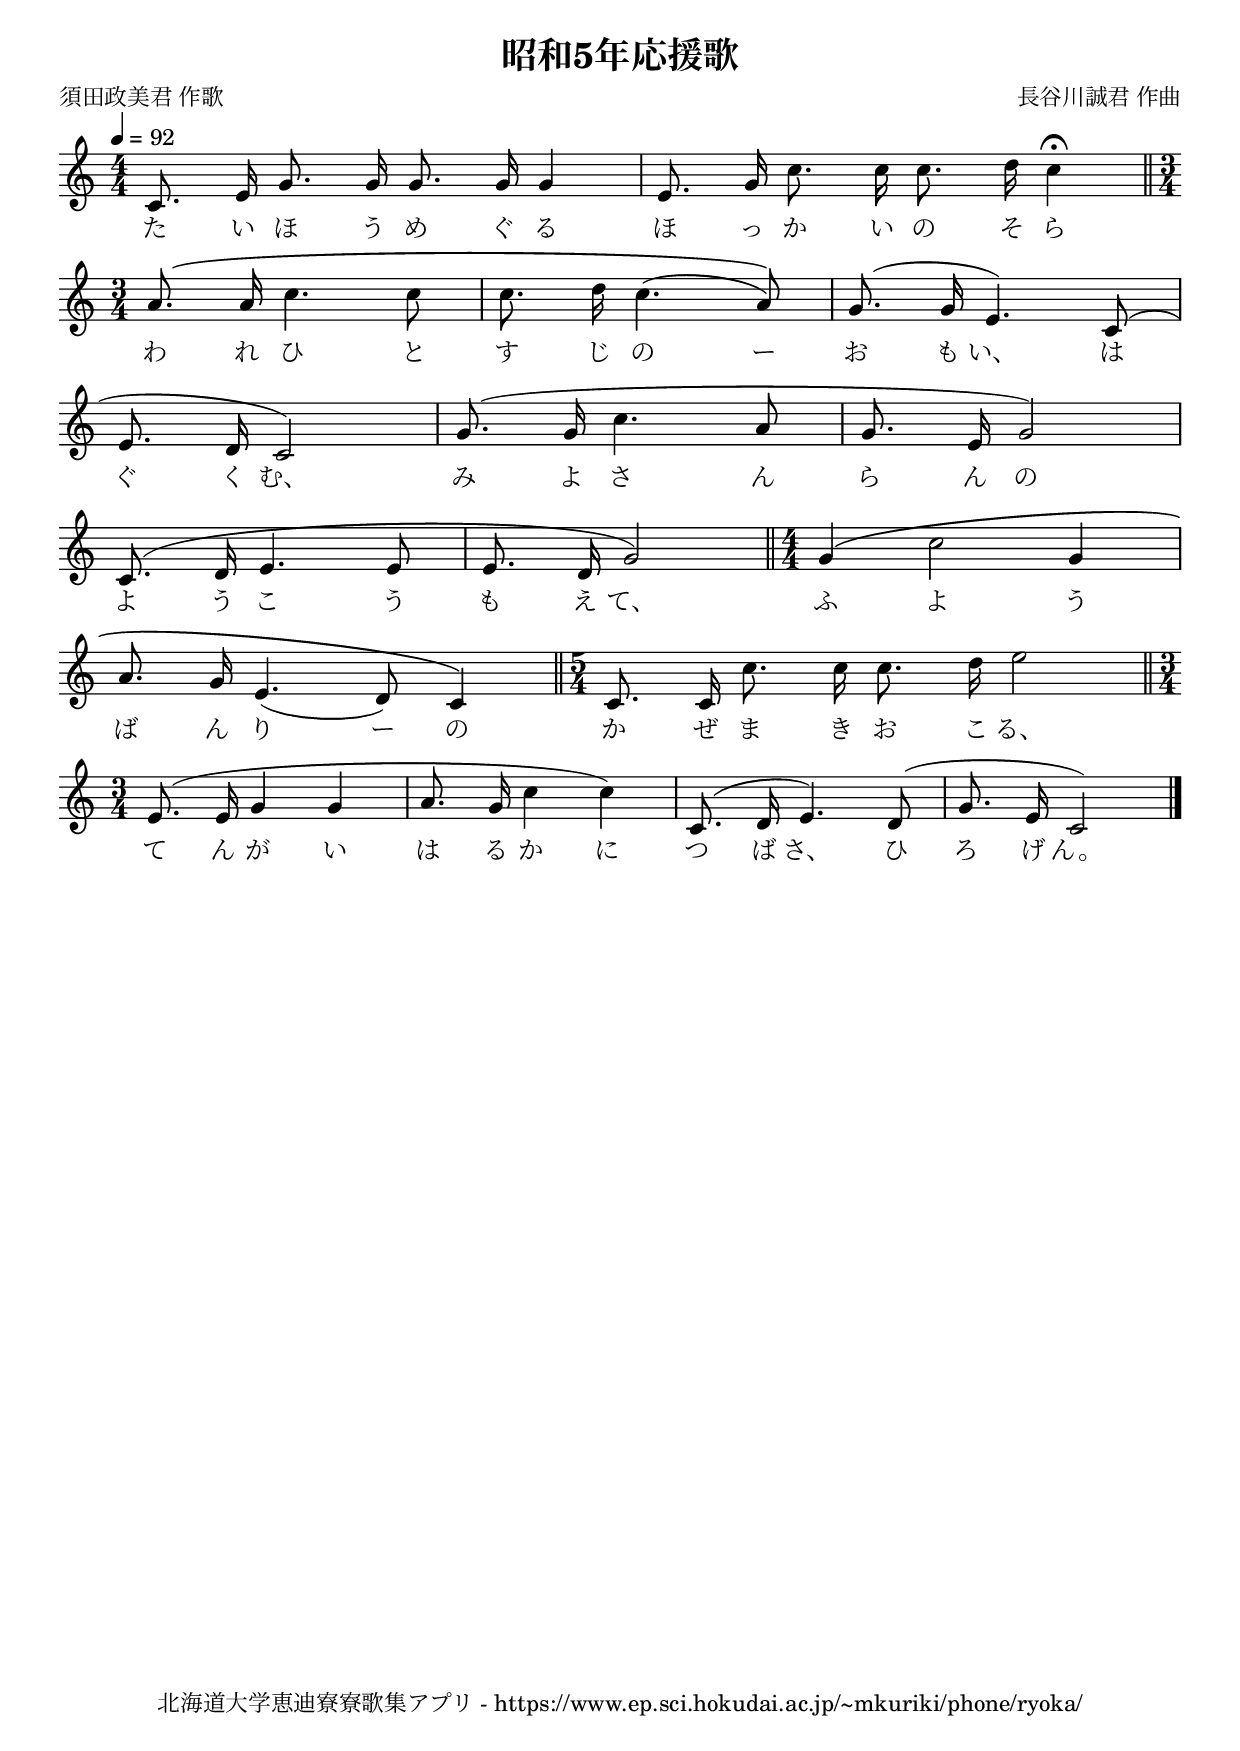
\version "2.18.2"

\paper {indent = 0}

\header {
  title = "昭和5年応援歌"
  subtitle = ""
  composer = "長谷川誠君 作曲"
  poet = "須田政美君 作歌"
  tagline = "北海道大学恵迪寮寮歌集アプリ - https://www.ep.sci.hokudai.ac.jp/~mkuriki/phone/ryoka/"
}

melody = \relative c'{
  \tempo 4 = 92
  \autoBeamOff
  \numericTimeSignature
  \override BreathingSign.text = \markup { \musicglyph #"scripts.upedaltoe" } % ブレスの記号指定
  \key c \major
  \time 4/4
  \set melismaBusyProperties = #'()
  \slurUp
  c8. e16 g8. g16 g8. g16 g4 |
  e8. g16 c8. c16 c8. d16 c4 \fermata \bar "||" \time 3/4 \break
  a8. \( a16 c4. c8 |
  c8. d16 c4. ( a8 )\) |
  g8. ( g16 e4. ) c8 ( | \break
  e8. d16 c2 ) |
  g'8. ( g16 c4. a8 |
  g8. e16 g2 ) | \break
  c,8. ( d16 e4. e8 |
  e8. d16 g2 ) \bar "||" \time 4/4 g4 \( c2 g4 | \break
  a8. g16 e4. _( d8 ) c4 \) \bar "||" \time 5/4 c8. c16 c'8. c16 c8. d16 e2 \bar "||" \time 3/4 \break
  e,8. ( e16 g4 g4 |
  a8. g16 c4 c4 ) |
  c,8. ( d16 e4. ) d8 ( |
  g8. e16 c2 ) 
  \bar "|."
}

text = \lyricmode {
  た い ほ う め ぐ る ほ っ か い の そ ら
  わ れ ひ と す じ の ー お も い、
  は ぐ く む、 み よ さ ん ら ん の
  よ う こ う も え て、 ふ よ う
  ば ん り ー の か ぜ ま き お こ る、
  て ん が い は る か に つ ば さ、 ひ ろ げ ん。
}

\score {
  <<
    % ギターコード
    %{
    \new ChordNames \with {midiInstrument = #"acoustic guitar (nylon)"}{
      \set chordChanges = ##t
      \harmony
    }
    %}
    
    % メロディーライン
    \new Voice = "one"{\melody}
    % 歌詞
    \new Lyrics \lyricsto "one" \text
    % 太鼓
    % \new DrumStaff \with{
    %   \remove "Time_signature_engraver"
    %   drumStyleTable = #percussion-style
    %   \override StaffSymbol.line-count = #1
    %   \hide Stem
    % }
    % \drum
  >>
  
\midi {}
\layout {
  \context {
    \Score
    \remove "Bar_number_engraver"
  }
}

}


